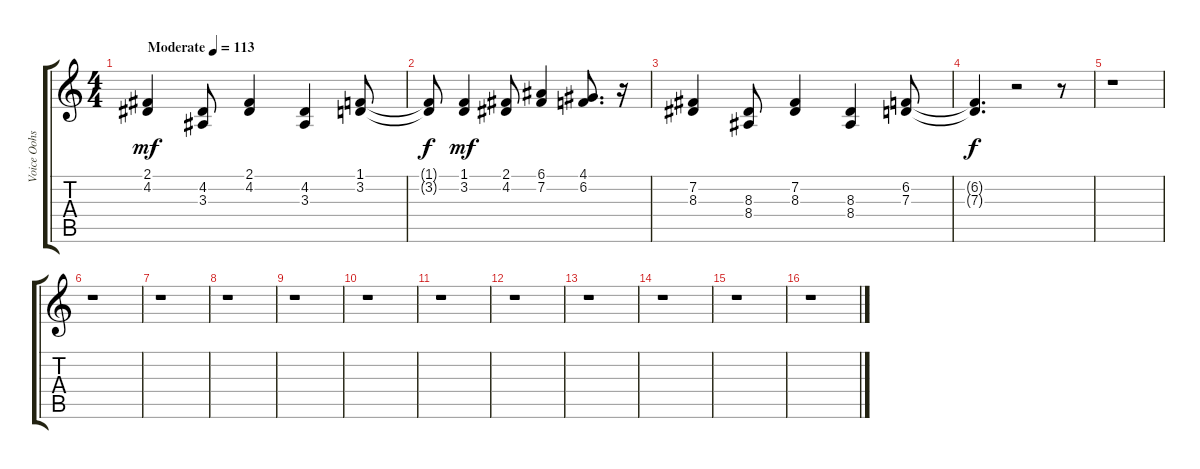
\track ("Voice Oohs" "Voice Oohs") {instrument voiceoohs}
\staff {score tabs}
\tuning (E4 B3 G3 D3 A2 E2) {hide}
\ts (4 4)
\tempo (113 "Moderate")
\clef g2
\ks c
(2.1 4.2).4{dy mf instrument voiceoohs} (4.2 3.3).8 (2.1 4.2).4 (4.2 3.3).4 (1.1 3.2).8 |
(1.1{t} 3.2{t}).8{dy f} (1.1 3.2).4{dy mf} (2.1 4.2).8 (6.1 7.2).4 (4.1 6.2).8{d} r.16 |
(7.2 8.3).4 (8.3 8.4).8 (7.2 8.3).4 (8.3 8.4).4 (6.2 7.3).8 |
(6.2{t} 7.3{t}).4{d dy f} r.2 r.8 |
r.1 |
r.1 |
r.1 |
r.1 |
r.1 |
r.1 |
r.1 |
r.1 |
r.1 |
r.1 |
r.1 |
r.1
